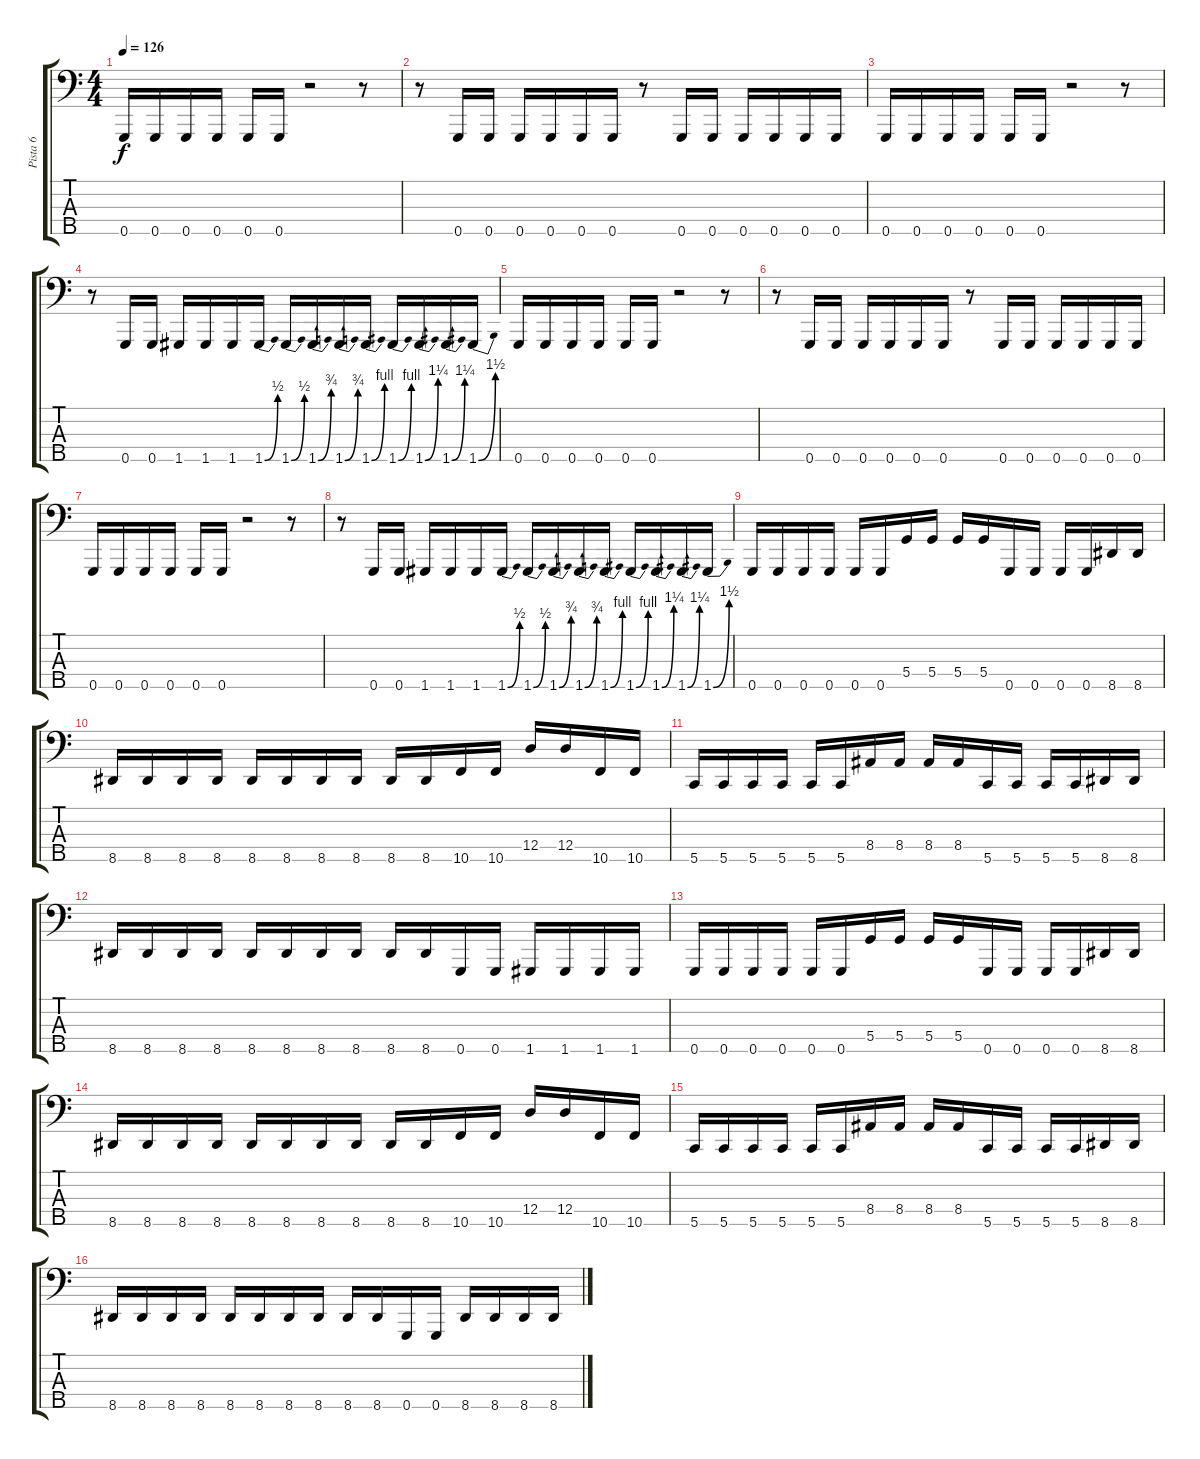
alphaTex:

\track ("Pista 6" "Pista 6") {instrument electricbasspick}
\staff {score tabs}
\tuning (E2 C2 G1 D1 G0) {hide}
\ts (4 4)
\tempo 126
\clef f4
\ks c
0.5.16{dy f} 0.5.16 0.5.16 0.5.16 0.5.16 0.5.16 r.2 r.8 |
r.8 0.5.16 0.5.16 0.5.16 0.5.16 0.5.16 0.5.16 r.8 0.5.16 0.5.16 0.5.16 0.5.16 0.5.16 0.5.16 |
0.5.16 0.5.16 0.5.16 0.5.16 0.5.16 0.5.16 r.2 r.8 |
r.8 0.5.16 0.5.16 1.5.16 1.5.16 1.5.16 1.5{be (bend 0 0 60 2)}.16 1.5{be (bend 0 0 60 2)}.16 1.5{be (bend 0 0 60 3)}.16 1.5{be (bend 0 0 60 3)}.16 1.5{be (bend 0 0 60 4)}.16 1.5{be (bend 0 0 60 4)}.16 1.5{be (bend 0 0 60 5)}.16 1.5{be (bend 0 0 60 5)}.16 1.5{be (bend 0 0 60 6)}.16 |
0.5.16 0.5.16 0.5.16 0.5.16 0.5.16 0.5.16 r.2 r.8 |
r.8 0.5.16 0.5.16 0.5.16 0.5.16 0.5.16 0.5.16 r.8 0.5.16 0.5.16 0.5.16 0.5.16 0.5.16 0.5.16 |
0.5.16 0.5.16 0.5.16 0.5.16 0.5.16 0.5.16 r.2 r.8 |
r.8 0.5.16 0.5.16 1.5.16 1.5.16 1.5.16 1.5{be (bend 0 0 60 2)}.16 1.5{be (bend 0 0 60 2)}.16 1.5{be (bend 0 0 60 3)}.16 1.5{be (bend 0 0 60 3)}.16 1.5{be (bend 0 0 60 4)}.16 1.5{be (bend 0 0 60 4)}.16 1.5{be (bend 0 0 60 5)}.16 1.5{be (bend 0 0 60 5)}.16 1.5{be (bend 0 0 60 6)}.16 |
0.5.16 0.5.16 0.5.16 0.5.16 0.5.16 0.5.16 5.4.16 5.4.16 5.4.16 5.4.16 0.5.16 0.5.16 0.5.16 0.5.16 8.5.16 8.5.16 |
8.5.16 8.5.16 8.5.16 8.5.16 8.5.16 8.5.16 8.5.16 8.5.16 8.5.16 8.5.16 10.5.16 10.5.16 12.4.16 12.4.16 10.5.16 10.5.16 |
5.5.16 5.5.16 5.5.16 5.5.16 5.5.16 5.5.16 8.4.16 8.4.16 8.4.16 8.4.16 5.5.16 5.5.16 5.5.16 5.5.16 8.5.16 8.5.16 |
8.5.16 8.5.16 8.5.16 8.5.16 8.5.16 8.5.16 8.5.16 8.5.16 8.5.16 8.5.16 0.5.16 0.5.16 1.5.16 1.5.16 1.5.16 1.5.16 |
0.5.16 0.5.16 0.5.16 0.5.16 0.5.16 0.5.16 5.4.16 5.4.16 5.4.16 5.4.16 0.5.16 0.5.16 0.5.16 0.5.16 8.5.16 8.5.16 |
8.5.16 8.5.16 8.5.16 8.5.16 8.5.16 8.5.16 8.5.16 8.5.16 8.5.16 8.5.16 10.5.16 10.5.16 12.4.16 12.4.16 10.5.16 10.5.16 |
5.5.16 5.5.16 5.5.16 5.5.16 5.5.16 5.5.16 8.4.16 8.4.16 8.4.16 8.4.16 5.5.16 5.5.16 5.5.16 5.5.16 8.5.16 8.5.16 |
8.5.16 8.5.16 8.5.16 8.5.16 8.5.16 8.5.16 8.5.16 8.5.16 8.5.16 8.5.16 0.5.16 0.5.16 8.5.16 8.5.16 8.5.16 8.5.16
